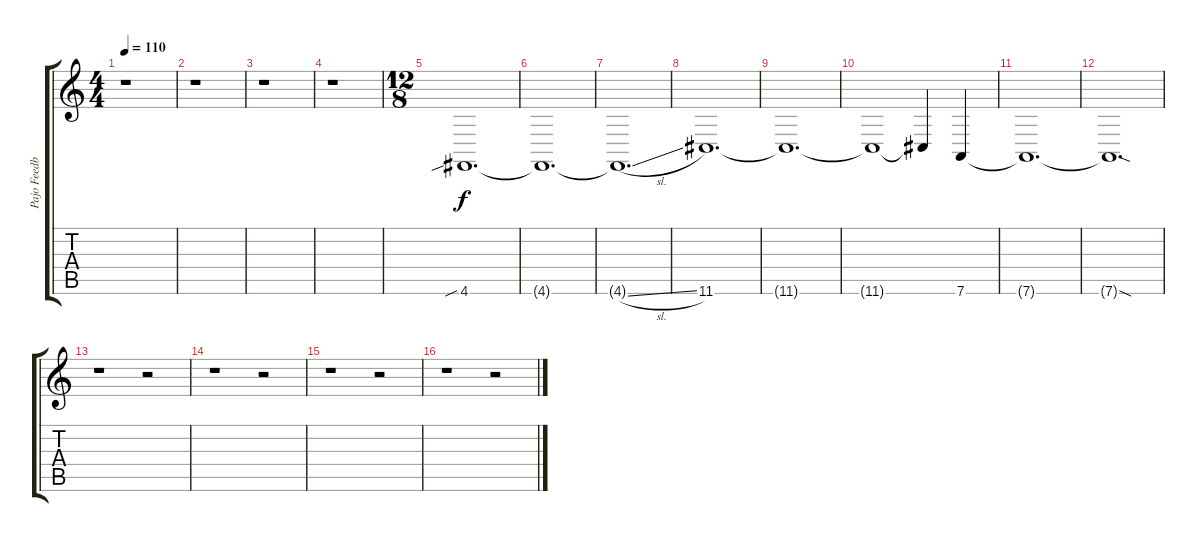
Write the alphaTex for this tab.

\track ("Pajo Feedback" "Pajo Feedb") {instrument lead2sawtooth}
\staff {score tabs}
\tuning (E4 B3 G3 D3 A2 D2) {hide}
\ts (4 4)
\tempo 110
\clef g2
\ks c
r.1{dy f} |
r.1 |
r.1 |
r.1 |
\ts (12 8)
4.6{sib}.1{d} |
4.6{t}.1{d} |
4.6{sl t}.1{d} |
11.6.1{d} |
11.6{t}.1{d} |
11.6{t}.1 11.6{t}.4 7.6.4 |
7.6{t}.1{d} |
7.6{sod t}.1{d} |
r.1 r.2 |
r.1 r.2 |
r.1 r.2 |
r.1 r.2
